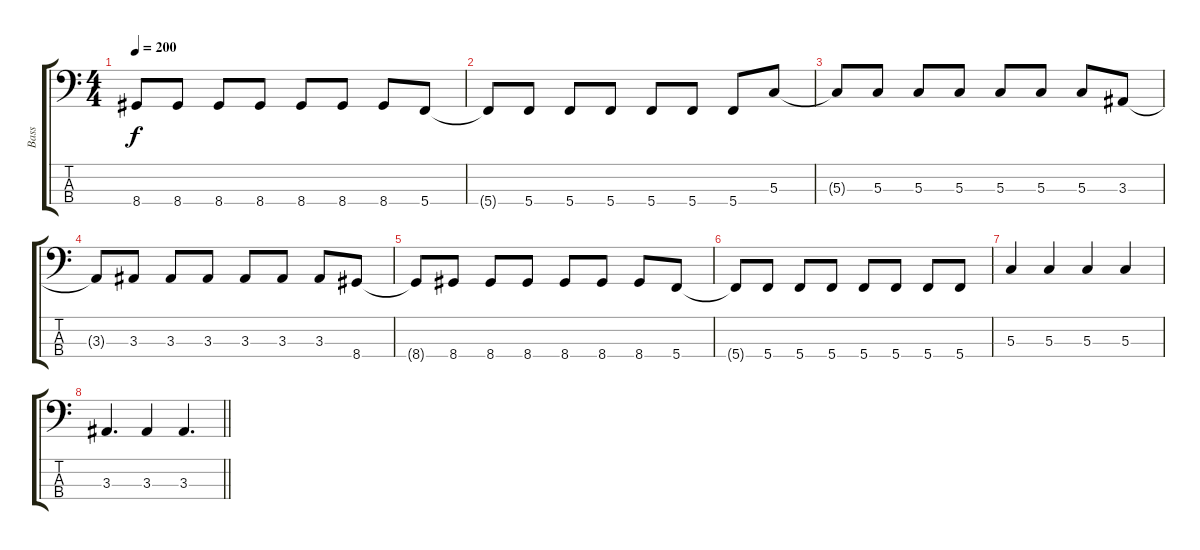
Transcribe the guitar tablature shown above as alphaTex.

\track ("Bass" "Bass") {instrument electricbassfinger}
\staff {score tabs}
\tuning (F2 C2 G1 C1) {hide}
\ts (4 4)
\tempo 200
\clef f4
\ks c
8.4{t}.8{dy f} 8.4.8 8.4.8 8.4.8 8.4.8 8.4.8 8.4.8 5.4.8 |
5.4{t}.8 5.4.8 5.4.8 5.4.8 5.4.8 5.4.8 5.4.8 5.3.8 |
5.3{t}.8 5.3.8 5.3.8 5.3.8 5.3.8 5.3.8 5.3.8 3.3.8 |
3.3{t}.8 3.3.8 3.3.8 3.3.8 3.3.8 3.3.8 3.3.8 8.4.8 |
8.4{t}.8 8.4.8 8.4.8 8.4.8 8.4.8 8.4.8 8.4.8 5.4.8 |
5.4{t}.8 5.4.8 5.4.8 5.4.8 5.4.8 5.4.8 5.4.8 5.4.8 |
5.3.4 5.3.4 5.3.4 5.3.4 |
\barLineRight lightlight
3.3.4{d} 3.3.4 3.3.4{d}
